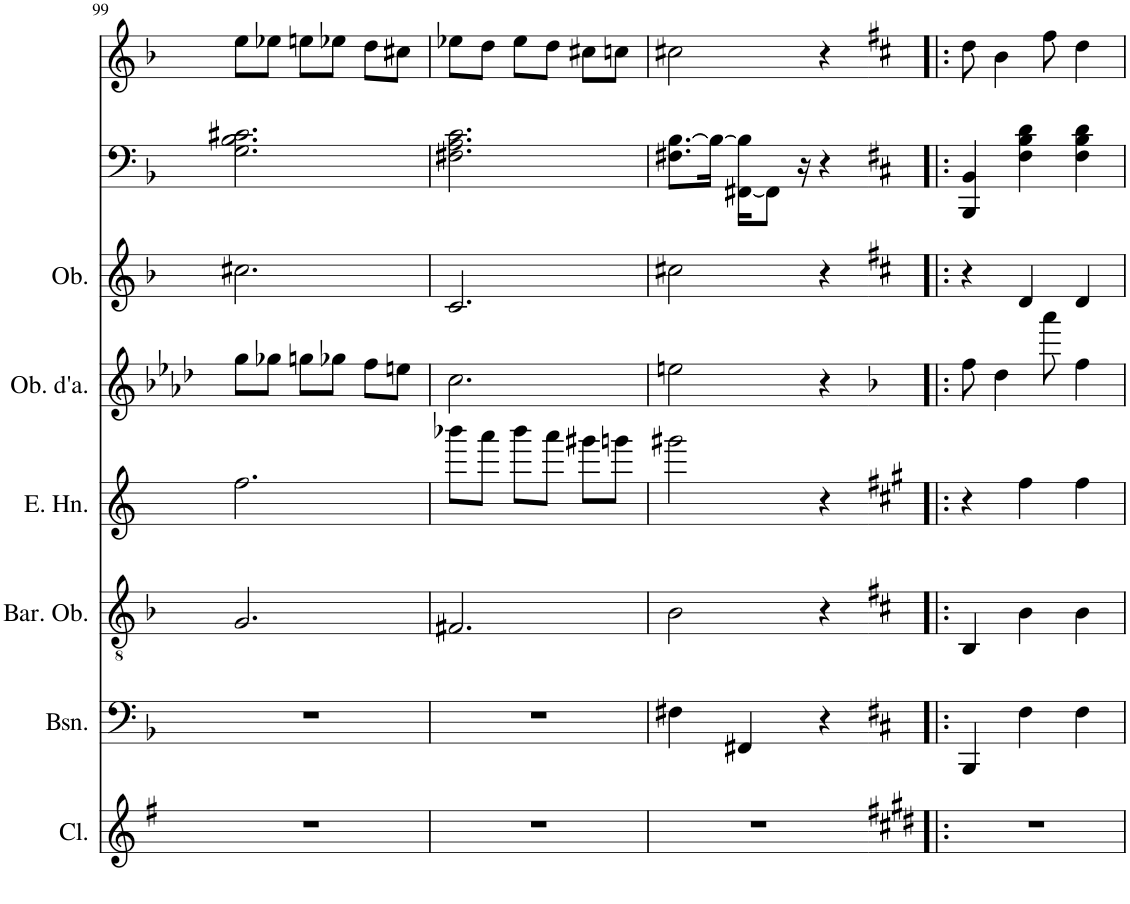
**kern	**kern	**kern	**kern	**kern	**kern	**kern	**kern
*part8	*part7	*part6	*part5	*part4	*part3	*part2	*part1
*staff8	*staff7	*staff6	*staff5	*staff4	*staff3	*staff2	*staff1
*I"Clarinet	*I"Bassoon	*I"Baritone Oboe	*I"English Horn	*I"Oboe d'amore	*I"Oboe	*I"LH-1	*I"RH-1
*I'Cl.	*I'Bsn.	*I'Bar. Ob.	*I'E. Hn.	*I'Ob. d'a.	*I'Ob.	*	*
!!LO:PB:g=z
*clefG2	*clefF4	*clefGv2	*clefG2	*clefG2	*clefG2	*clefF4	*clefG2
*Trd1c2	*	*	*Trd4c7	*Trd2c3	*	*	*
*k[f#]	*k[b-]	*k[b-]	*k[]	*k[b-e-a-d-]	*k[b-]	*k[b-]	*k[b-]
*M3/4	*M3/4	*M3/4	*M3/4	*M3/4	*M3/4	*M3/4	*M3/4
=99	=99	=99	=99	=99	=99	=99	=99
2.r	2.r	2.G/	2.ff\	8gg\L	2.cc#X\	2.G\ 2.B-\ 2.c#X\	8ee\L
.	.	.	.	8gg-X\J	.	.	8ee-X\J
.	.	.	.	8ggn\L	.	.	8een\L
.	.	.	.	8gg-X\J	.	.	8ee-X\J
.	.	.	.	8ff\L	.	.	8dd\L
.	.	.	.	8een\J	.	.	8cc#X\J
=100	=100	=100	=100	=100	=100	=100	=100
2.r	2.r	2.F#X/	8bbb-X\L	2.cc\	2.c/	2.F#X\ 2.A\ 2.c\	8ee-X\L
.	.	.	8aaa\J	.	.	.	8dd\J
.	.	.	8bbb-\L	.	.	.	8ee-\L
.	.	.	8aaa\J	.	.	.	8dd\J
.	.	.	8ggg#X\L	.	.	.	8cc#X\L
.	.	.	8gggn\J	.	.	.	8ccn\J
=101	=101	=101	=101	=101	=101	=101	=101
2.r	4F#X\	2B-\	2ggg#X\	2een\	2cc#X\	8.F#X\ [8.B-\L	2cc#X\
.	.	.	.	.	.	16B-\Jk_	.
.	4FF#X/	.	.	.	.	[16FF#X\ 16B-\]KL	.
.	.	.	.	.	.	8FF#\J]	.
.	.	.	.	.	.	16r	.
.	4r	4r	4r	4r	4r	4r	4r
=102!|:	=102!|:	=102!|:	=102!|:	=102!|:	=102!|:	=102!|:	=102!|:
*k[f#c#g#d#]	*k[f#c#]	*k[f#c#]	*k[f#c#g#]	*k[b-]	*k[f#c#]	*k[f#c#]	*k[f#c#]
2.r	4BBB/	4BB/	4r	8ff\	4r	4BBB/ 4BB/	8dd\
.	.	.	.	4dd\	.	.	4b\
.	4F#\	4B\	4ff#\	.	4d/	4F#\ 4B\ 4d\	.
.	.	.	.	8aaa\	.	.	8ff#\
.	4F#\	4B\	4ff#\	4ff\	4d/	4F#\ 4B\ 4d\	4dd\
=	=	=	=	=	=	=	=
*-	*-	*-	*-	*-	*-	*-	*-
